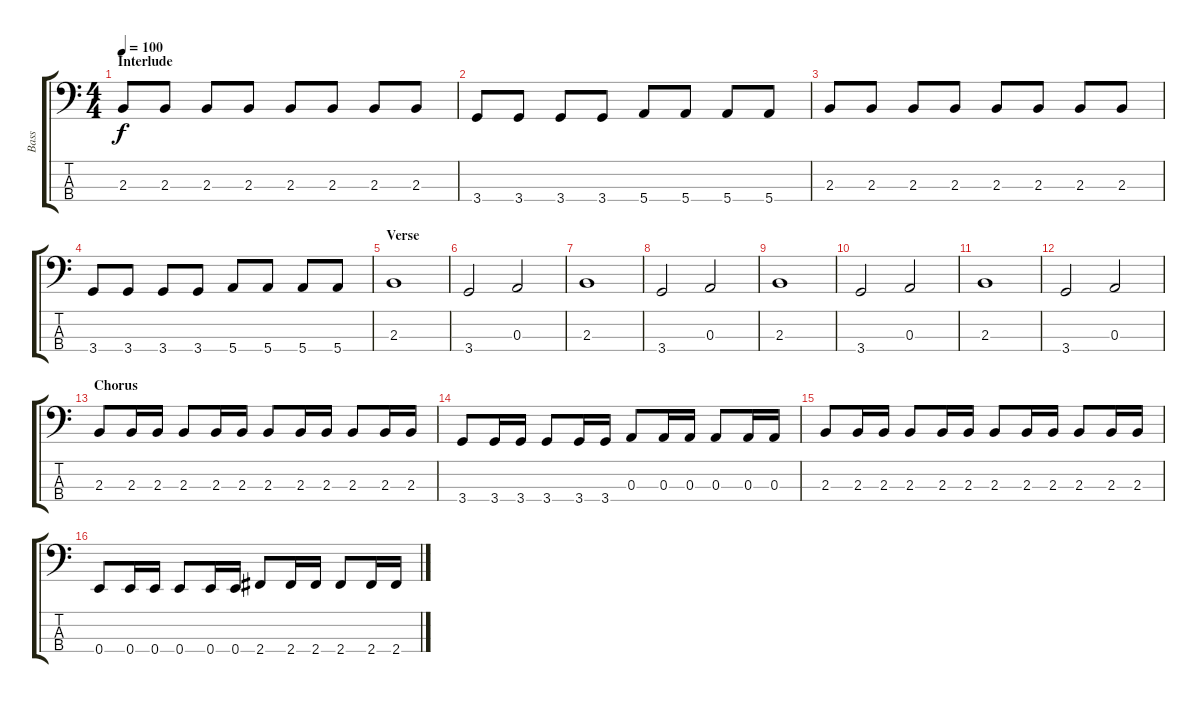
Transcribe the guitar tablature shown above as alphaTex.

\track ("Bass" "Bass") {instrument electricbassfinger}
\staff {score tabs}
\tuning (G2 D2 A1 E1) {hide}
\ts (4 4)
\section ("" "Interlude")
\tempo 100
\clef f4
\ks c
2.3.8{dy f} 2.3.8 2.3.8 2.3.8 2.3.8 2.3.8 2.3.8 2.3.8 |
3.4.8 3.4.8 3.4.8 3.4.8 5.4.8 5.4.8 5.4.8 5.4.8 |
2.3.8 2.3.8 2.3.8 2.3.8 2.3.8 2.3.8 2.3.8 2.3.8 |
3.4.8 3.4.8 3.4.8 3.4.8 5.4.8 5.4.8 5.4.8 5.4.8 |
\section ("" "Verse")
2.3.1 |
3.4.2 0.3.2 |
2.3.1 |
3.4.2 0.3.2 |
2.3.1 |
3.4.2 0.3.2 |
2.3.1 |
3.4.2 0.3.2 |
\section ("" "Chorus")
2.3.8 2.3.16 2.3.16 2.3.8 2.3.16 2.3.16 2.3.8 2.3.16 2.3.16 2.3.8 2.3.16 2.3.16 |
3.4.8 3.4.16 3.4.16 3.4.8 3.4.16 3.4.16 0.3.8 0.3.16 0.3.16 0.3.8 0.3.16 0.3.16 |
2.3.8 2.3.16 2.3.16 2.3.8 2.3.16 2.3.16 2.3.8 2.3.16 2.3.16 2.3.8 2.3.16 2.3.16 |
0.4.8 0.4.16 0.4.16 0.4.8 0.4.16 0.4.16 2.4.8 2.4.16 2.4.16 2.4.8 2.4.16 2.4.16
